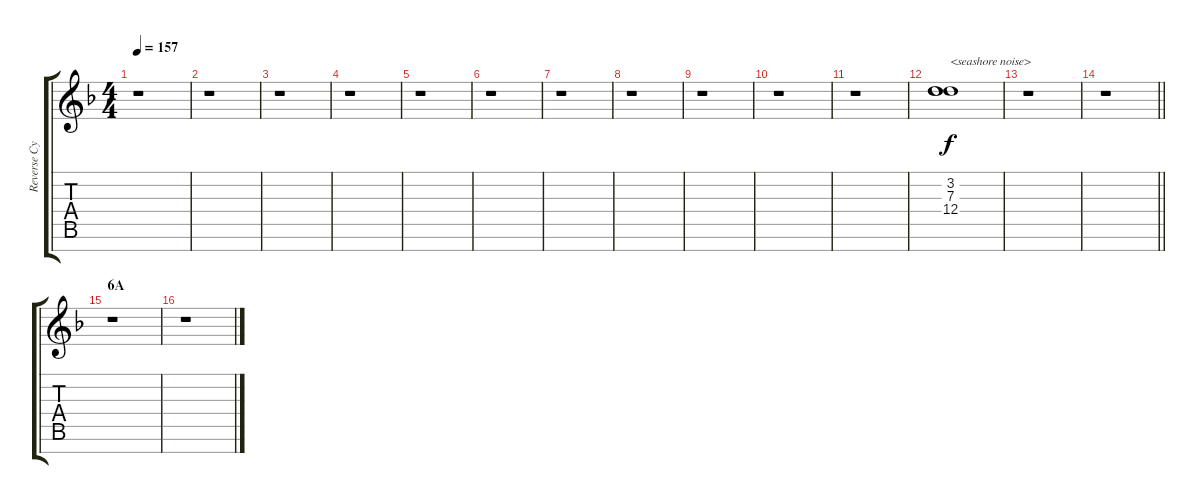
\track ("Reverse Cymbal" "Reverse Cy") {instrument reversecymbal}
\staff {score tabs}
\tuning (E5 B4 G4 D4 A3 E3 B2) {hide}
\ts (4 4)
\tempo 157
\clef g2
\ks f
r.1{dy f} |
r.1 |
r.1 |
r.1 |
r.1 |
r.1 |
r.1 |
r.1 |
r.1 |
r.1 |
r.1 |
(3.2 7.3 12.4).1{txt "<seashore noise>" volume 10 instrument seashore} |
r.1 |
\barLineRight lightlight
r.1{volume 15 instrument reversecymbal} |
\section ("" "6A")
r.1 |
r.1
